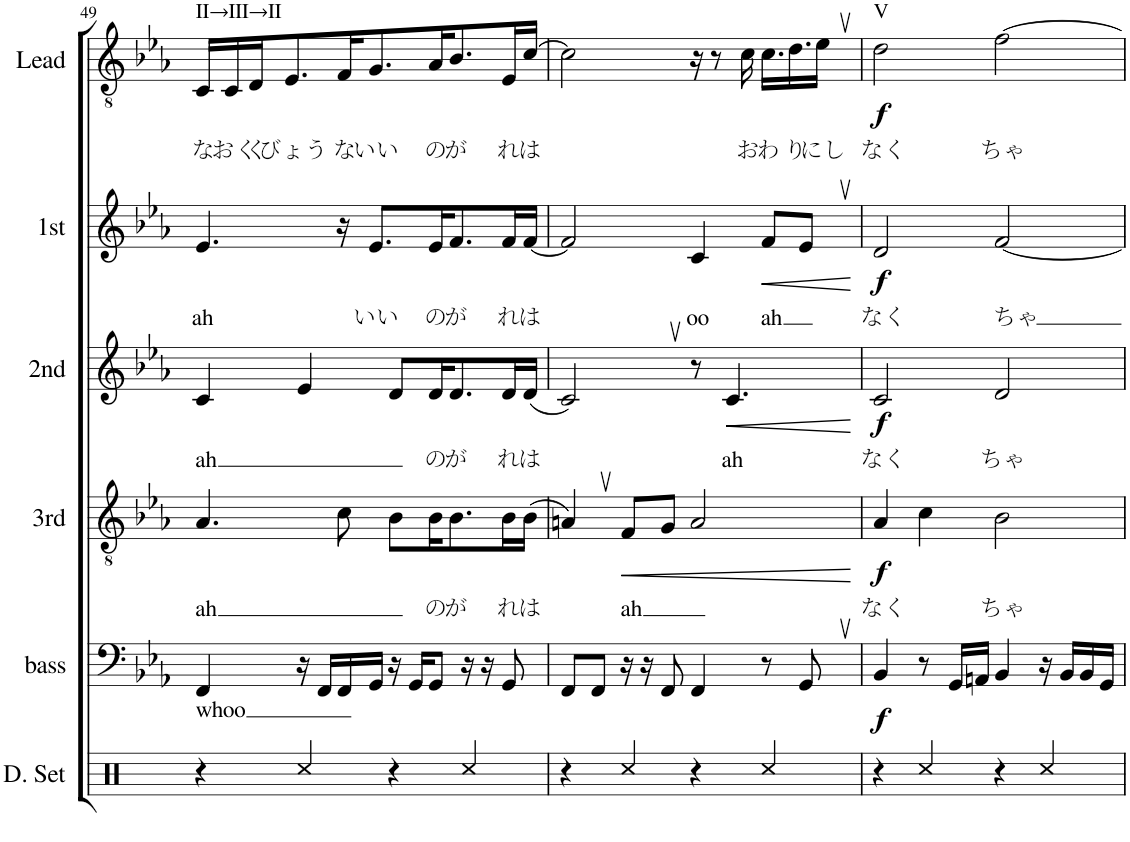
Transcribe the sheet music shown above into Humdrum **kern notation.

**kern	**kern	**text	**dynam	**kern	**text	**dynam	**kern	**text	**dynam	**kern	**text	**dynam	**kern	**text	**dynam
*part6	*part5	*part5	*part5	*part4	*part4	*part4	*part3	*part3	*part3	*part2	*part2	*part2	*part1	*part1	*part1
*staff6	*staff5	*staff5	*staff5	*staff4	*staff4	*staff4	*staff3	*staff3	*staff3	*staff2	*staff2	*staff2	*staff1	*staff1	*staff1
*I"ドラムセット	*I"bass	*	*	*I"3rd	*	*	*I"2nd	*	*	*I"1st	*	*	*I"Lead	*	*
*	*I'bass	*	*	*I'3rd	*	*	*I'2nd	*	*	*I'1st	*	*	*I'Lead	*	*
!!LO:PB:g=z
*clefX	*clefF4	*	*	*clefGv2	*	*	*clefG2	*	*	*clefG2	*	*	*clefGv2	*	*
*k[]	*k[b-e-a-]	*	*	*k[b-e-a-]	*	*	*k[b-e-a-]	*	*	*k[b-e-a-]	*	*	*k[b-e-a-]	*	*
*M4/4	*M4/4	*	*	*M4/4	*	*	*M4/4	*	*	*M4/4	*	*	*M4/4	*	*
=49	=49	=49	=49	=49	=49	=49	=49	=49	=49	=49	=49	=49	=49	=49	=49
!	!	!	!	!	!	!	!	!	!	!	!	!	!LO:TX:a:t=Ⅱ→Ⅲ→Ⅱ	!	!
!	!	!LO:LY:b	!	!	!LO:LY:b	!	!	!LO:LY:b	!	!	!LO:LY:b	!	!	!LO:LY:b	!
4r	4FF/	whoo	.	4.A-/	ah	.	4c/	ah	.	4.e-/	ah	.	16C/LL	な	.
!	!	!	!	!	!	!	!	!	!	!	!	!	!	!LO:LY:b	!
.	.	.	.	.	.	.	.	.	.	.	.	.	16C/	おく	.
!	!	!	!	!	!	!	!	!	!	!	!	!	!	!LO:LY:b	!
.	.	.	.	.	.	.	.	.	.	.	.	.	16D/J	く	.
!	!	!	!	!	!	!	!	!	!	!	!	!	!	!LO:LY:b	!
.	.	.	.	.	.	.	.	.	.	.	.	.	8.E-/	びょう	.
4Rcc/	16r	.	.	.	.	.	4e-/	.	.	.	.	.	.	.	.
.	16FF/LL	.	.	.	.	.	.	.	.	.	.	.	.	.	.
!	!	!	!	!	!	!	!	!	!	!	!	!	!	!LO:LY:b	!
.	16FF/	.	.	8c\	.	.	.	.	.	16r	.	.	16F/K	な	.
!	!	!	!	!	!	!	!	!	!	!	!LO:LY:b	!	!	!LO:LY:b	!
.	16GG/JJ	.	.	.	.	.	.	.	.	8.e-/L	いい	.	8.G/	いい	.
4r	16r	.	.	8B-\L	.	.	8d/L	.	.	.	.	.	.	.	.
.	16GG/KL	.	.	.	.	.	.	.	.	.	.	.	.	.	.
!	!	!	!	!	!LO:LY:b	!	!	!LO:LY:b	!	!	!LO:LY:b	!	!	!LO:LY:b	!
.	8GG/J	.	.	16B-\K	の	.	16d/K	の	.	16e-/K	の	.	16A-/K	の	.
!	!	!	!	!	!LO:LY:b	!	!	!LO:LY:b	!	!	!LO:LY:b	!	!	!LO:LY:b	!
.	.	.	.	8.B-\	が	.	8.d/	が	.	8.f/	が	.	8.B-/	が	.
4Rcc/	16r	.	.	.	.	.	.	.	.	.	.	.	.	.	.
.	16r	.	.	.	.	.	.	.	.	.	.	.	.	.	.
!	!	!	!	!	!LO:LY:b	!	!	!LO:LY:b	!	!	!LO:LY:b	!	!	!LO:LY:b	!
.	8GG/	.	.	16B-\L	れ	.	16d/L	れ	.	16f/L	れ	.	16E-/L	れ	.
!	!	!	!	!	!LO:LY:b	!	!	!LO:LY:b	!	!	!LO:LY:b	!	!	!LO:LY:b	!
.	.	.	.	(16B-\JJ	は	.	(16d/JJ	は	.	[16f/JJ	は	.	[16c/JJ	は	.
=50	=50	=50	=50	=50	=50	=50	=50	=50	=50	=50	=50	=50	=50	=50	=50
4r	8FF/L	.	.	4An,/)	.	.	2c,/)	.	.	2f/]	.	.	2c\]	.	.
.	8FF/J	.	.	.	.	.	.	.	.	.	.	.	.	.	.
!	!	!	!	!	!LO:LY:b	!LO:HP:b	!	!	!	!	!	!	!	!	!
4Rcc/	16r	.	.	8F/L	ah	<	.	.	.	.	.	.	.	.	.
.	16r	.	.	.	.	.	.	.	.	.	.	.	.	.	.
.	8FF/	.	.	8G/J	.	.	.	.	.	.	.	.	.	.	.
!	!	!	!	!	!	!	!	!	!	!	!LO:LY:b	!	!	!	!
4r	4FF/	.	.	2A/	.	.	8r	.	.	4c/	oo	.	16r	.	.
.	.	.	.	.	.	.	.	.	.	.	.	.	8r	.	.
!	!	!	!	!	!	!	!	!LO:LY:b	!LO:HP:b	!	!	!	!	!	!
.	.	.	.	.	.	.	4.c/	ah	<	.	.	.	.	.	.
!	!	!	!	!	!	!	!	!	!	!	!	!	!	!LO:LY:b	!
.	.	.	.	.	.	.	.	.	.	.	.	.	16c\	お	.
!	!	!	!	!	!	!	!	!	!	!	!LO:LY:b	!LO:HP:b	!	!LO:LY:b	!
4Rcc/	8r	.	.	.	.	.	.	.	.	8f/L	ah	<	16.c\LL	わ	.
!	!	!	!	!	!	!	!	!	!	!	!	!	!	!LO:LY:b	!
.	.	.	.	.	.	.	.	.	.	.	.	.	16.d\	り	.
.	8GG,/	.	.	.	.	.	.	.	.	8e-,/J	.	.	.	.	.
!	!	!	!	!	!	!	!	!	!	!	!	!	!	!LO:LY:b	!
.	.	.	.	.	.	.	.	.	.	.	.	.	16e-,\JJ	にし	.
.	.	.	.	.	.	[	.	.	[	.	.	[	.	.	.
=51	=51	=51	=51	=51	=51	=51	=51	=51	=51	=51	=51	=51	=51	=51	=51
!	!	!	!	!	!	!	!	!	!	!	!	!	!LO:TX:a:t=Ⅴ	!	!
!	!	!	!LO:DY:b	!	!LO:LY:b	!LO:DY:b	!	!LO:LY:b	!LO:DY:b	!	!LO:LY:b	!LO:DY:b	!	!LO:LY:b	!LO:DY:b
4r	4BB-/	.	f	4A-/	なく	f	2c/	なく	f	2d/	なく	f	2d\	なく	f
4Rcc/	8r	.	.	4c\	.	.	.	.	.	.	.	.	.	.	.
.	16GG/LL	.	.	.	.	.	.	.	.	.	.	.	.	.	.
.	16AAn/JJ	.	.	.	.	.	.	.	.	.	.	.	.	.	.
!	!	!	!	!	!LO:LY:b	!	!	!LO:LY:b	!	!	!LO:LY:b	!	!	!LO:LY:b	!
4r	4BB-/	.	.	2B-\	ちゃ	.	2d/	ちゃ	.	[2f/	ちゃ	.	[2f\	ちゃ	.
4Rcc/	16r	.	.	.	.	.	.	.	.	.	.	.	.	.	.
.	16BB-/LL	.	.	.	.	.	.	.	.	.	.	.	.	.	.
.	16BB-/	.	.	.	.	.	.	.	.	.	.	.	.	.	.
.	16GG/JJ	.	.	.	.	.	.	.	.	.	.	.	.	.	.
=	=	=	=	=	=	=	=	=	=	=	=	=	=	=	=
*-	*-	*-	*-	*-	*-	*-	*-	*-	*-	*-	*-	*-	*-	*-	*-
